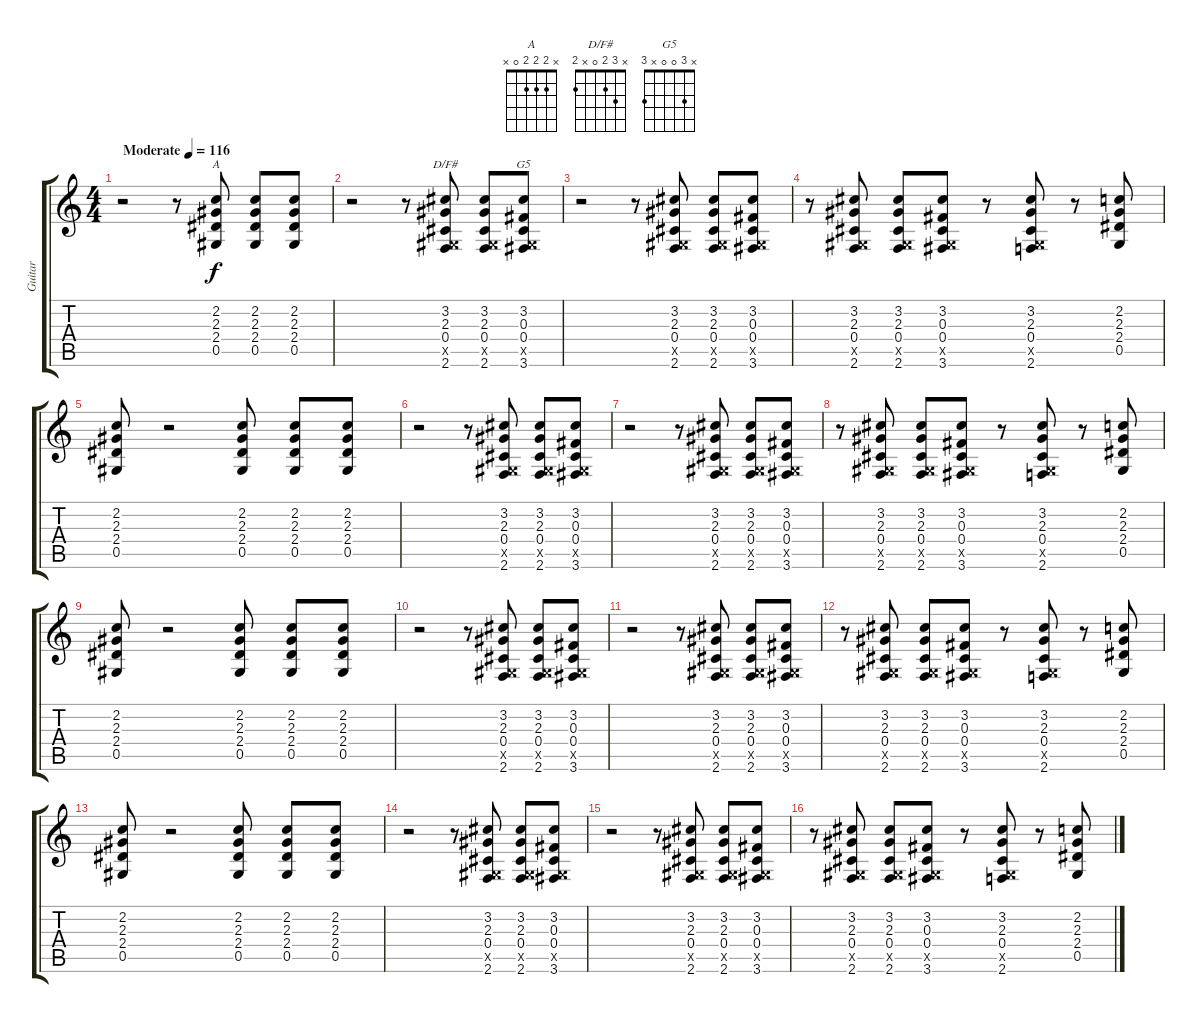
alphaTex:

\track ("Guitar" "Guitar") {instrument distortionguitar}
\staff {score tabs}
\tuning (Eb4 Bb3 Gb3 Db3 Ab2 Eb2) {hide}
\chord ("A" x 2 2 2 0 x)
\chord ("D/F#" x 3 2 0 x 2)
\chord ("G5" x 3 0 0 x 3)
\ts (4 4)
\tempo (116 "Moderate")
\clef g2
\ks c
r.2{dy f instrument distortionguitar} r.8 (2.2 2.3 2.4 0.5).8{ch "A"} (2.2 2.3 2.4 0.5).8 (2.2 2.3 2.4 0.5).8 |
r.2 r.8 (3.2 2.3 0.4 0.5{x} 2.6).8{ch "D/F#"} (3.2 2.3 0.4 0.5{x} 2.6).8 (3.2 0.3 0.4 0.5{x} 3.6).8{ch "G5"} |
r.2 r.8 (3.2 2.3 0.4 0.5{x} 2.6).8 (3.2 2.3 0.4 0.5{x} 2.6).8 (3.2 0.3 0.4 0.5{x} 3.6).8 |
r.8 (3.2 2.3 0.4 0.5{x} 2.6).8 (3.2 2.3 0.4 0.5{x} 2.6).8 (3.2 0.3 0.4 0.5{x} 3.6).8 r.8 (3.2 2.3 0.4 0.5{x} 2.6).8 r.8 (2.2 2.3 2.4 0.5).8 |
(2.2 2.3 2.4 0.5).8 r.2 (2.2 2.3 2.4 0.5).8 (2.2 2.3 2.4 0.5).8 (2.2 2.3 2.4 0.5).8 |
r.2 r.8 (3.2 2.3 0.4 0.5{x} 2.6).8 (3.2 2.3 0.4 0.5{x} 2.6).8 (3.2 0.3 0.4 0.5{x} 3.6).8 |
r.2 r.8 (3.2 2.3 0.4 0.5{x} 2.6).8 (3.2 2.3 0.4 0.5{x} 2.6).8 (3.2 0.3 0.4 0.5{x} 3.6).8 |
r.8 (3.2 2.3 0.4 0.5{x} 2.6).8 (3.2 2.3 0.4 0.5{x} 2.6).8 (3.2 0.3 0.4 0.5{x} 3.6).8 r.8 (3.2 2.3 0.4 0.5{x} 2.6).8 r.8 (2.2 2.3 2.4 0.5).8 |
(2.2 2.3 2.4 0.5).8 r.2 (2.2 2.3 2.4 0.5).8 (2.2 2.3 2.4 0.5).8 (2.2 2.3 2.4 0.5).8 |
r.2 r.8 (3.2 2.3 0.4 0.5{x} 2.6).8 (3.2 2.3 0.4 0.5{x} 2.6).8 (3.2 0.3 0.4 0.5{x} 3.6).8 |
r.2 r.8 (3.2 2.3 0.4 0.5{x} 2.6).8 (3.2 2.3 0.4 0.5{x} 2.6).8 (3.2 0.3 0.4 0.5{x} 3.6).8 |
r.8 (3.2 2.3 0.4 0.5{x} 2.6).8 (3.2 2.3 0.4 0.5{x} 2.6).8 (3.2 0.3 0.4 0.5{x} 3.6).8 r.8 (3.2 2.3 0.4 0.5{x} 2.6).8 r.8 (2.2 2.3 2.4 0.5).8 |
(2.2 2.3 2.4 0.5).8 r.2 (2.2 2.3 2.4 0.5).8 (2.2 2.3 2.4 0.5).8 (2.2 2.3 2.4 0.5).8 |
r.2 r.8 (3.2 2.3 0.4 0.5{x} 2.6).8 (3.2 2.3 0.4 0.5{x} 2.6).8 (3.2 0.3 0.4 0.5{x} 3.6).8 |
r.2 r.8 (3.2 2.3 0.4 0.5{x} 2.6).8 (3.2 2.3 0.4 0.5{x} 2.6).8 (3.2 0.3 0.4 0.5{x} 3.6).8 |
r.8 (3.2 2.3 0.4 0.5{x} 2.6).8 (3.2 2.3 0.4 0.5{x} 2.6).8 (3.2 0.3 0.4 0.5{x} 3.6).8 r.8 (3.2 2.3 0.4 0.5{x} 2.6).8 r.8 (2.2 2.3 2.4 0.5).8
